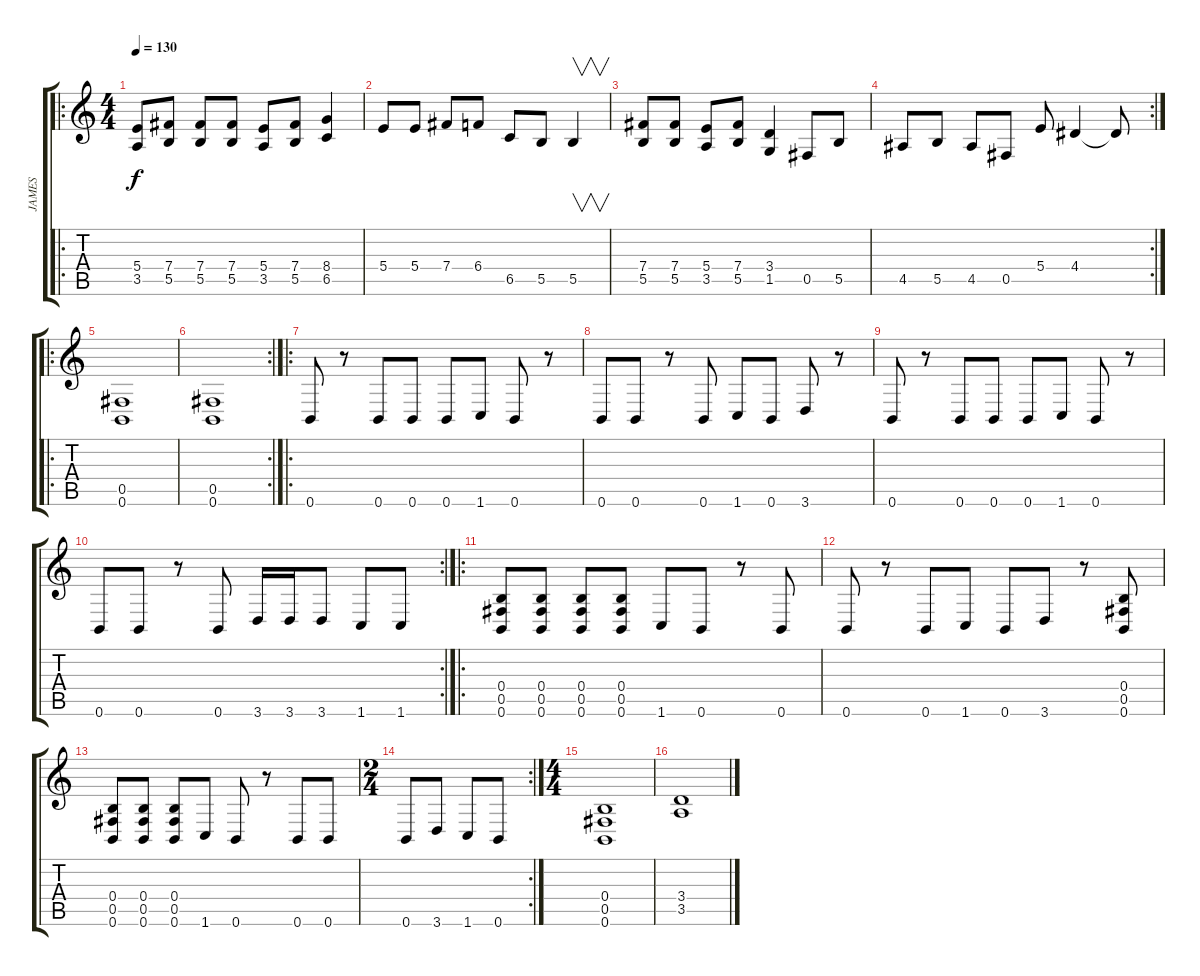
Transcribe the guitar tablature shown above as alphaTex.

\track ("JAMES" "JAMES") {instrument distortionguitar}
\staff {score tabs}
\tuning (Db4 G3 E3 B2 Gb2 B1) {hide}
\ro
\ts (4 4)
\tempo 130
\clef g2
\ks c
(5.4 3.5).8{dy f instrument distortionguitar} (7.4 5.5).8 (7.4 5.5).8 (7.4 5.5).8 (5.4 3.5).8 (7.4 5.5).8 (8.4 6.5).4 |
5.4.8 5.4.8 7.4.8 6.4.8 6.5.8 5.5.8 5.5.4{v} |
(7.4 5.5).8 (7.4 5.5).8 (5.4 3.5).8 (7.4 5.5).8 (3.4 1.5).4 0.5.8 5.5.8 |
\rc 2
4.5.8 5.5.8 4.5.8 0.5.8 5.4.8 4.4.4 4.4{t}.8 |
\ro
(0.5 0.6).1 |
\rc 2
(0.5 0.6).1 |
\ro
0.6.8 r.8 0.6.8 0.6.8 0.6.8 1.6.8 0.6.8 r.8 |
0.6.8 0.6.8 r.8 0.6.8 1.6.8 0.6.8 3.6.8 r.8 |
0.6.8 r.8 0.6.8 0.6.8 0.6.8 1.6.8 0.6.8 r.8 |
\rc 2
0.6.8 0.6.8 r.8 0.6.8 3.6.16 3.6.16 3.6.8 1.6.8 1.6.8 |
\ro
(0.4 0.5 0.6).8 (0.4 0.5 0.6).8 (0.4 0.5 0.6).8 (0.4 0.5 0.6).8 1.6.8 0.6.8 r.8 0.6.8 |
0.6.8 r.8 0.6.8 1.6.8 0.6.8 3.6.8 r.8 (0.4 0.5 0.6).8 |
(0.4 0.5 0.6).8 (0.4 0.5 0.6).8 (0.4 0.5 0.6).8 1.6.8 0.6.8 r.8 0.6.8 0.6.8 |
\rc 2
\ts (2 4)
0.6.8 3.6.8 1.6.8 0.6.8 |
\ts (4 4)
(0.4 0.5 0.6).1 |
(3.4 3.5).1
